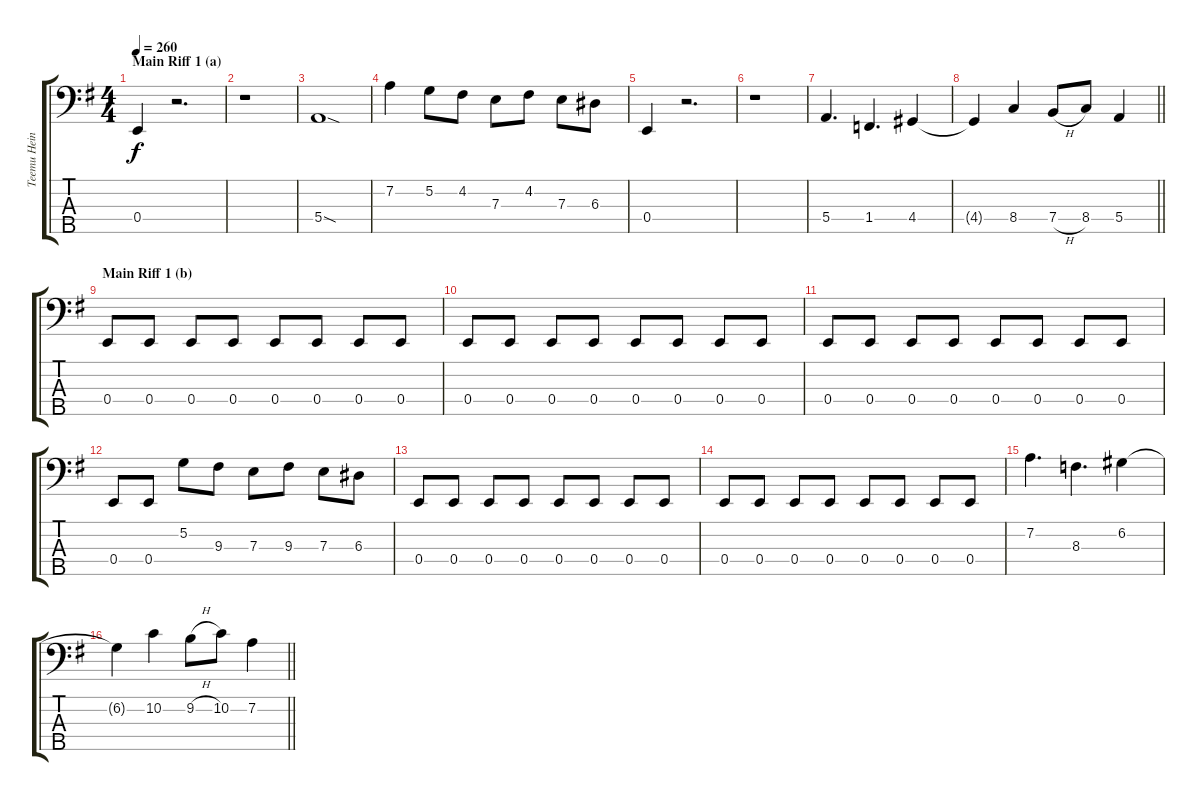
\track ("Teemu Heinola (bass)" "Teemu Hein") {instrument electricbasspick}
\staff {score tabs}
\tuning (G2 D2 A1 E1 B0) {hide}
\ts (4 4)
\section ("" "Main Riff 1 (a)")
\tempo 260
\clef f4
\ks eminor
0.4.4{dy f instrument electricbasspick} r.2{d} |
r.1 |
5.4{sod}.1 |
7.2.4 5.2.8 4.2.8 7.3.8 4.2.8 7.3.8 6.3.8 |
0.4.4 r.2{d} |
r.1 |
5.4.4{d} 1.4.4{d} 4.4.4 |
\barLineRight lightlight
4.4{t}.4 8.4.4 7.4{h}.8 8.4.8 5.4.4 |
\section ("" "Main Riff 1 (b)")
0.4.8 0.4.8 0.4.8 0.4.8 0.4.8 0.4.8 0.4.8 0.4.8 |
0.4.8 0.4.8 0.4.8 0.4.8 0.4.8 0.4.8 0.4.8 0.4.8 |
0.4.8 0.4.8 0.4.8 0.4.8 0.4.8 0.4.8 0.4.8 0.4.8 |
0.4.8 0.4.8 5.2.8 9.3.8 7.3.8 9.3.8 7.3.8 6.3.8 |
0.4.8 0.4.8 0.4.8 0.4.8 0.4.8 0.4.8 0.4.8 0.4.8 |
0.4.8 0.4.8 0.4.8 0.4.8 0.4.8 0.4.8 0.4.8 0.4.8 |
7.2.4{d} 8.3.4{d} 6.2.4 |
\barLineRight lightlight
6.2{t}.4 10.2.4 9.2{h}.8 10.2.8 7.2.4
